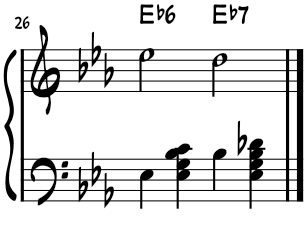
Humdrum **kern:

**kern	**kern	**harte
*part1	*part1	*part1
*staff2	*staff1	*
*I"Piano	*	*
*I'Pno.	*	*
!!LO:PB:g=z
*clefF4	*clefG2	*
*k[b-e-a-]	*k[b-e-a-]	*
*M4/4	*M4/4	*
=26	=26	=26
!	!	!LO:H:kt=6
4E-\	2ee-\	Eb:maj6
4E-\ 4G\ 4B-\ 4c\	.	.
!	!	!LO:H:kt=7
4B-\	2dd\	Eb:7
4E-\ 4G\ 4B-\ 4d-X\	.	.
==	==	==
*-	*-	*-
